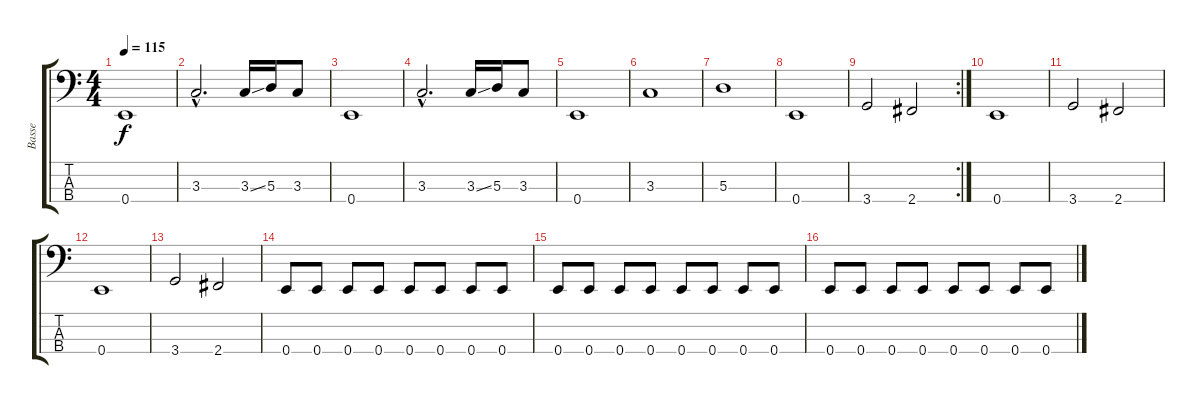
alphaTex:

\track ("Basse" "Basse") {instrument acousticbass}
\staff {score tabs}
\tuning (G2 D2 A1 E1) {hide}
\ts (4 4)
\tempo 115
\clef f4
\ks c
0.4.1{dy f} |
3.3{hac}.2{d} 3.3{ss}.16 5.3.16 3.3.8 |
0.4.1 |
3.3{hac}.2{d} 3.3{ss}.16 5.3.16 3.3.8 |
0.4.1 |
3.3.1 |
5.3.1 |
0.4.1 |
\rc 2
3.4.2 2.4.2 |
0.4.1 |
3.4.2 2.4.2 |
0.4.1 |
3.4.2 2.4.2 |
0.4.8{instrument electricbasspick} 0.4.8 0.4.8 0.4.8 0.4.8 0.4.8 0.4.8 0.4.8 |
0.4.8 0.4.8 0.4.8 0.4.8 0.4.8 0.4.8 0.4.8 0.4.8 |
0.4.8 0.4.8 0.4.8 0.4.8 0.4.8 0.4.8 0.4.8 0.4.8
